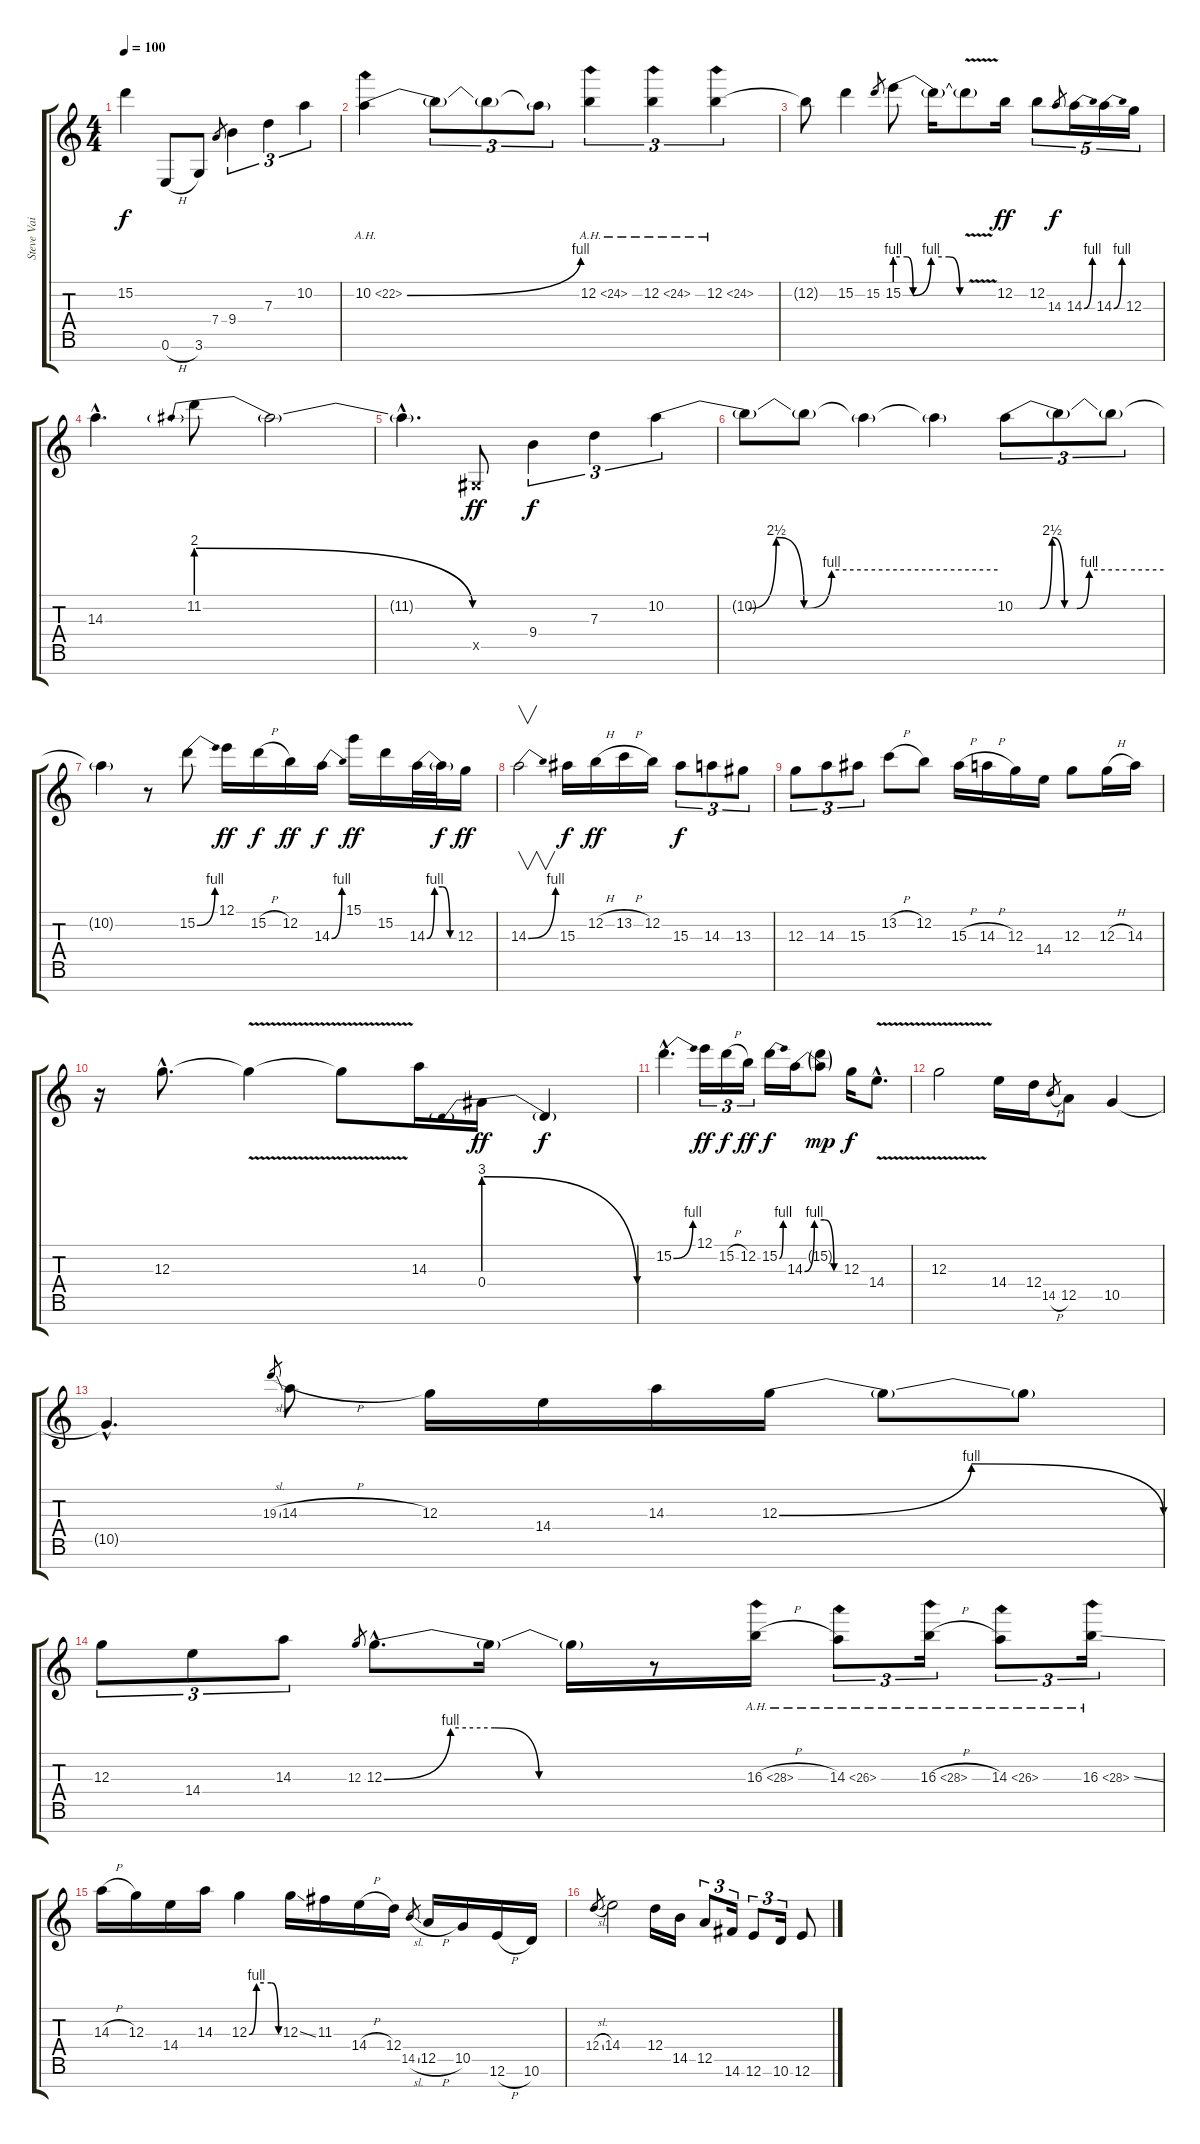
\track ("Steve Vai" "Steve Vai") {instrument distortionguitar}
\staff {score tabs}
\tuning (E4 B3 G3 D3 A2 E2 B1) {hide}
\ts (4 4)
\tempo 100
\clef g2
\ks c
15.2{t}.4{dy f} 0.6{h}.8 3.6.8 7.4.8{gr} 9.4.4{tu (3 2)} 7.3.4{tu (3 2)} 10.2.4{tu (3 2)} |
10.2{be (bend 0 0 60 4) ah 12}.4 10.2{t}.8{tu (3 2)} 10.2{t}.8{tu (3 2)} 10.2{t}.8{tu (3 2)} 12.2{ah 12}.4{tu (3 2)} 12.2{ah 12}.4{tu (3 2)} 12.2{ah 12}.4{tu (3 2)} |
12.2{t}.8 15.2.4 15.2.8{gr} 15.2{be (custom 0 4 10 4 15 0 30 4 45 4 54 0 60 0)}.8 15.2{t}.16 15.2{v t}.8 12.2.16{dy ff} 12.2.8{tu (5 4)} 14.3.8{gr dy f} 14.3{be (bend 0 0 60 4)}.16{tu (5 4)} 14.3{be (bend 0 0 60 4)}.16{tu (5 4)} 12.3.16{tu (5 4)} |
14.3{hac}.4{d} 11.2{be (prebendrelease 0 8 60 0)}.8 11.2{t}.2 |
11.2{hac t}.4{d} -1.5{x}.8{dy ff} 9.4.4{tu (3 2) dy f} 7.3.4{tu (3 2)} 10.2{be (custom 0 0 15 0 20 10 25 0 30 4 60 4)}.4{tu (3 2)} |
10.2{t}.8 10.2{t}.8 10.2{t}.4 10.2{t}.4 10.2{be (custom 0 0 10 0 15 10 20 0 25 0 30 4 45 4 60 4)}.8{tu (3 2)} 10.2{t}.8{tu (3 2)} 10.2{t}.8{tu (3 2)} |
10.2{t}.4 r.8 15.2{be (bend 0 0 60 4)}.8 12.1.16{dy ff} 15.2{h}.16{dy f} 12.2.16{dy ff} 14.3{be (bend 0 0 60 4)}.16{dy f} 15.1.16{dy ff} 15.2.16 14.3{be (custom 0 0 15 4 30 4 45 0 60 0)}.32 14.3{t}.32{dy f} 12.3.16{dy ff} |
14.3{be (bend 0 0 60 4)}.2{v} 15.3.16{dy f} 12.2{h}.16{dy ff} 13.2{h}.16 12.2.16 15.3.8{tu (3 2) dy f} 14.3.8{tu (3 2)} 13.3.8{tu (3 2)} |
12.3.8{tu (3 2)} 14.3.8{tu (3 2)} 15.3.8{tu (3 2)} 13.2{h}.8 12.2.8 15.3{h}.16 14.3{h}.16 12.3.16 14.4.16 12.3.8 12.3{h}.16 14.3.16 |
r.16 12.3{hac}.8{d} 12.3{v t}.4 12.3{t}.8 14.3.16 0.4{be (prebendrelease 0 12 60 0)}.16{dy ff} 0.4{t}.4{dy f} |
15.2{be (bend 0 0 60 4) hac}.4{d} 12.1.16{tu (3 2) dy ff} 15.2{h}.16{tu (3 2) dy f} 12.2.16{tu (3 2) dy ff} 15.2{be (bend 0 0 60 4)}.16{dy f} 14.3{be (custom 0 0 15 4 30 4 45 0 60 0)}.16 (15.2{g} 14.3{t}).8{dy mp} 12.3.16{dy f} 14.4{v hac}.8{d} |
12.3{v}.2 14.4.16 12.4.16 14.5{h}.8{gr} 12.5.8 10.5.4 |
10.5{hac t}.4{d} 19.3{sl}.8{gr} 14.3{h}.8 12.3.16 14.4.16 14.3.16 12.3{be (bendrelease 0 0 15 4 45 4 60 0)}.16 12.3{t}.8 12.3{t}.8 |
12.3.8{tu (3 2)} 14.4.8{tu (3 2)} 14.3.8{tu (3 2)} 12.3.8{gr} 12.3{be (custom 0 0 15 4 25 4 35 0 45 0 60 0) hac}.8{d} 12.3{t}.16 12.3{t}.16 r.8 16.3{ah 12 h}.16 14.3{ah 12}.8{tu (3 2)} 16.3{ah 12 h}.16{tu (3 2)} 14.3{ah 12}.8{tu (3 2)} 16.3{ah 12 ss}.16{tu (3 2)} |
14.3{h}.16 12.3.16 14.4.16 14.3.16 12.3{be (custom 0 0 15 4 30 4 45 4 60 0)}.4 12.3{ss}.16 11.3.16 14.4{h}.16 12.4.16 14.5{sl}.8{gr} 12.5{h}.16 10.5.16 12.6{h}.16 10.6.16 |
12.4{sl}.8{gr} 14.4.2 12.4.16 14.5.16 12.5.8{tu (3 2)} 14.6.16{tu (3 2)} 12.6.8{tu (3 2)} 10.6.16{tu (3 2)} 12.6.8
